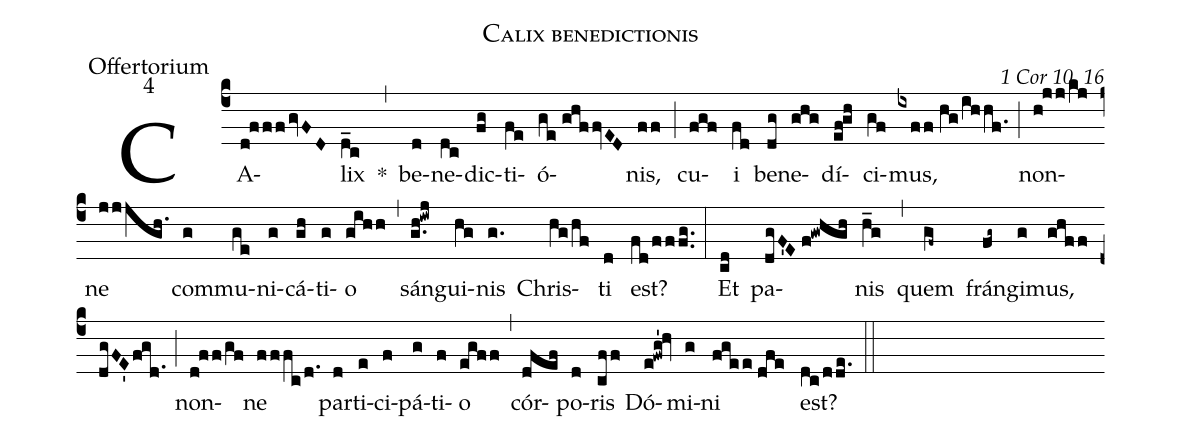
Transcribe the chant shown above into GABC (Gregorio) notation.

name: Calix benedictionis;
office-part: Offertorium;
mode: 4;
commentary: 1 Cor 10, 16;
%%
(c4) CA(d!fffgvFD)lix(d_c) *(,) be(d)ne(dc)dic(fg)ti(fe)ó(ge//ghffvED)nis,(ff) (;) cu(fgf)i(fd) be(dg)ne(ghg)dí(ef!gh)ci(gf)mus,(ixff//hg/ihhf.) (;) non(h!jj/kj)ne(jjjgh.) com(g)mu(ge)ni(g)cá(gh)ti(g)o(gihh) (,) sán(g.h!iwj)gui(hg)nis(g.) Chris(hg/hf)ti(d) est?(fd/fffg..) (:)
Et(cd) pa(dgF'E//f!gwhgh)nis(h_g) (,) quem(gf~) frán(fg~)gi(g)mus,(ghff//dgFE'fgd.1) (;) non(d!ff/gf)ne(fffc/d.) par(d)ti(e)ci(f)pá(g)ti(f)o(egff) (,) cór(dfef)po(d)ris(cff) Dó(e!fwg'!hv)mi(g)ni(fgee//dfe) est?(dc/dde.) (::)
